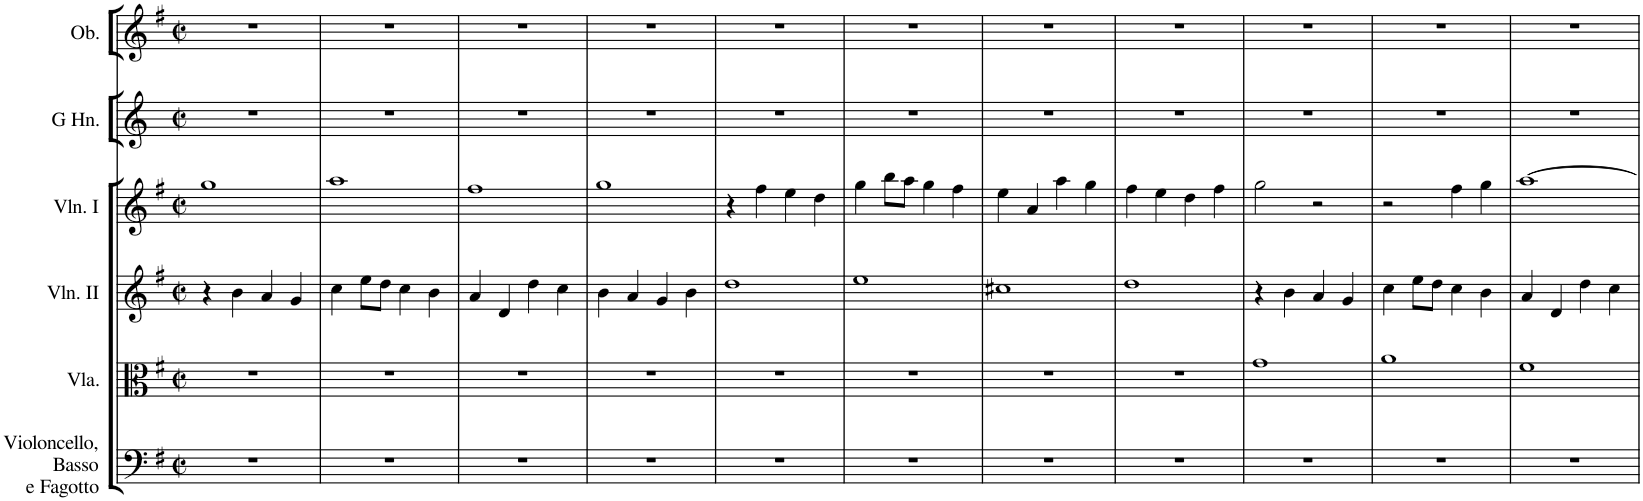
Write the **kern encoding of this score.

**kern	**kern	**kern	**kern	**kern	**kern
*part6	*part5	*part4	*part3	*part2	*part1
*staff6	*staff5	*staff4	*staff3	*staff2	*staff1
*I"Violoncello,  Basso  e Fagotto	*I"Vla.	*I"Vln. II	*I"Vln. I	*I"G Hn.	*I"Ob.
*I'Violoncello,  Basso  e Fagotto	*I'Vla.	*I'Vln. II	*I'Vln. I	*I'G Hn.	*I'Ob.
*clefF4	*clefC3	*clefG2	*clefG2	*clefG2	*clefG2
*	*	*	*	*Trd3c5	*
*k[f#]	*k[f#]	*k[f#]	*k[f#]	*k[]	*k[f#]
*M2/2	*M2/2	*M2/2	*M2/2	*M2/2	*M2/2
*met(c|)	*met(c|)	*met(c|)	*met(c|)	*met(c|)	*met(c|)
=1	=1	=1	=1	=1	=1
1r	1r	4r	1gg	1r	1r
.	.	4b\	.	.	.
.	.	4a/	.	.	.
.	.	4g/	.	.	.
=2	=2	=2	=2	=2	=2
1r	1r	4cc\	1aa	1r	1r
.	.	8ee\L	.	.	.
.	.	8dd\J	.	.	.
.	.	4cc\	.	.	.
.	.	4b\	.	.	.
=3	=3	=3	=3	=3	=3
1r	1r	4a/	1ff#	1r	1r
.	.	4d/	.	.	.
.	.	4dd\	.	.	.
.	.	4cc\	.	.	.
=4	=4	=4	=4	=4	=4
1r	1r	4b\	1gg	1r	1r
.	.	4a/	.	.	.
.	.	4g/	.	.	.
.	.	4b\	.	.	.
=5	=5	=5	=5	=5	=5
1r	1r	1dd	4r	1r	1r
.	.	.	4ff#\	.	.
.	.	.	4ee\	.	.
.	.	.	4dd\	.	.
=6	=6	=6	=6	=6	=6
1r	1r	1ee	4gg\	1r	1r
.	.	.	8bb\L	.	.
.	.	.	8aa\J	.	.
.	.	.	4gg\	.	.
.	.	.	4ff#\	.	.
=7	=7	=7	=7	=7	=7
1r	1r	1cc#X	4ee\	1r	1r
.	.	.	4a/	.	.
.	.	.	4aa\	.	.
.	.	.	4gg\	.	.
=8	=8	=8	=8	=8	=8
1r	1r	1dd	4ff#\	1r	1r
.	.	.	4ee\	.	.
.	.	.	4dd\	.	.
.	.	.	4ff#\	.	.
=9	=9	=9	=9	=9	=9
1r	1g	4r	2gg\	1r	1r
.	.	4b\	.	.	.
.	.	4a/	2r	.	.
.	.	4g/	.	.	.
=10	=10	=10	=10	=10	=10
1r	1a	4cc\	2r	1r	1r
.	.	8ee\L	.	.	.
.	.	8dd\J	.	.	.
.	.	4cc\	4ff#\	.	.
.	.	4b\	4gg\	.	.
=11	=11	=11	=11	=11	=11
1r	1f#	4a/	[1aa	1r	1r
.	.	4d/	.	.	.
.	.	4dd\	.	.	.
.	.	4cc\	.	.	.
=	=	=	=	=	=
*-	*-	*-	*-	*-	*-
